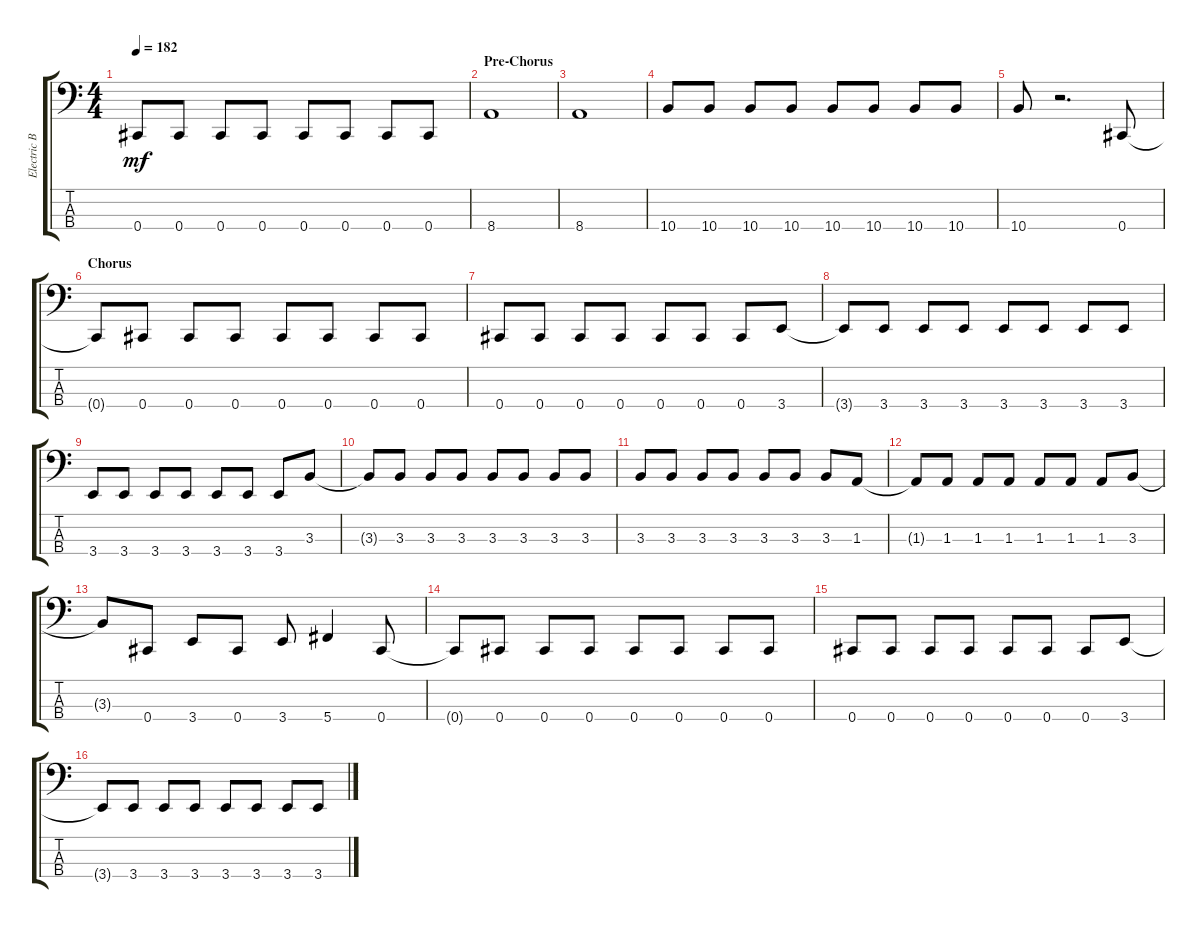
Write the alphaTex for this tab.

\track ("Electric Bass" "Electric B") {instrument electricbassfinger}
\staff {score tabs}
\tuning (Gb2 Db2 Ab1 Db1) {hide}
\ts (4 4)
\tempo 182
\clef f4
\ks c
0.4.8{dy mf} 0.4.8 0.4.8 0.4.8 0.4.8 0.4.8 0.4.8 0.4.8 |
\section ("" "Pre-Chorus")
8.4.1 |
8.4.1 |
10.4.8 10.4.8 10.4.8 10.4.8 10.4.8 10.4.8 10.4.8 10.4.8 |
10.4.8 r.2{d} 0.4.8 |
\section ("" "Chorus")
0.4{t}.8 0.4.8 0.4.8 0.4.8 0.4.8 0.4.8 0.4.8 0.4.8 |
0.4.8 0.4.8 0.4.8 0.4.8 0.4.8 0.4.8 0.4.8 3.4.8 |
3.4{t}.8 3.4.8 3.4.8 3.4.8 3.4.8 3.4.8 3.4.8 3.4.8 |
3.4.8 3.4.8 3.4.8 3.4.8 3.4.8 3.4.8 3.4.8 3.3.8 |
3.3{t}.8 3.3.8 3.3.8 3.3.8 3.3.8 3.3.8 3.3.8 3.3.8 |
3.3.8 3.3.8 3.3.8 3.3.8 3.3.8 3.3.8 3.3.8 1.3.8 |
1.3{t}.8 1.3.8 1.3.8 1.3.8 1.3.8 1.3.8 1.3.8 3.3.8 |
3.3{t}.8 0.4.8 3.4.8 0.4.8 3.4.8 5.4.4 0.4.8 |
0.4{t}.8 0.4.8 0.4.8 0.4.8 0.4.8 0.4.8 0.4.8 0.4.8 |
0.4.8 0.4.8 0.4.8 0.4.8 0.4.8 0.4.8 0.4.8 3.4.8 |
3.4{t}.8 3.4.8 3.4.8 3.4.8 3.4.8 3.4.8 3.4.8 3.4.8
